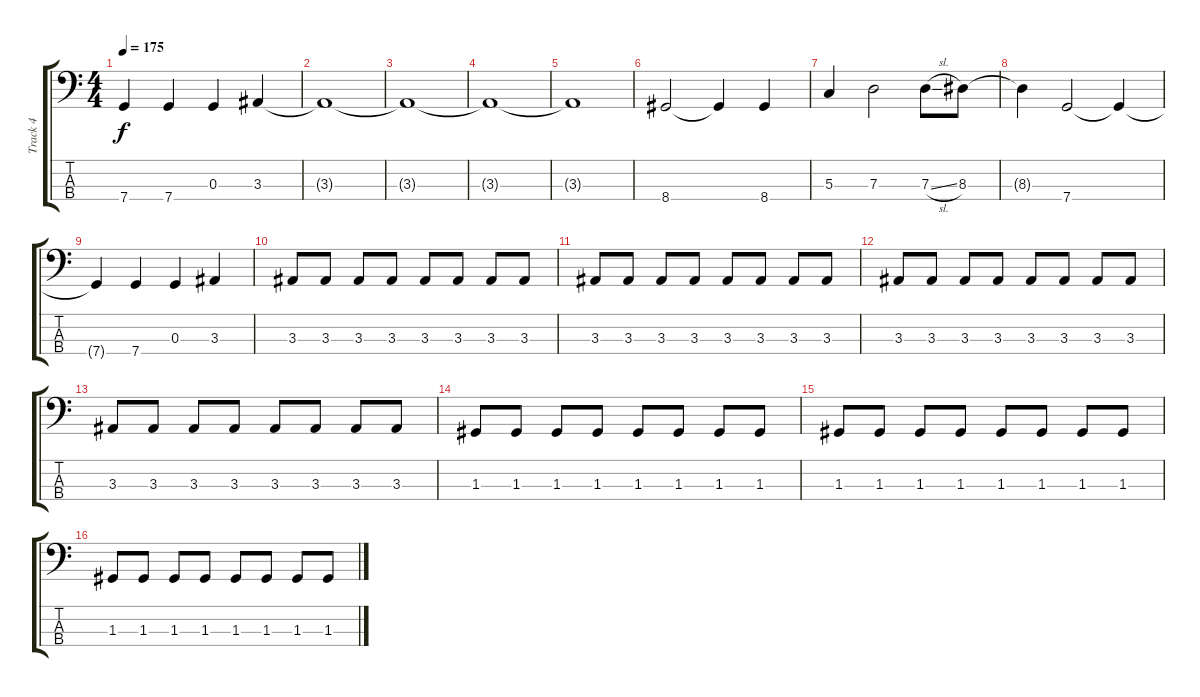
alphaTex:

\track ("Track 4" "Track 4") {instrument electricbassfinger}
\staff {score tabs}
\tuning (F2 C2 G1 C1) {hide}
\ts (4 4)
\tempo 175
\clef f4
\ks c
7.4{t}.4{dy f} 7.4.4 0.3.4 3.3.4 |
3.3{t}.1 |
3.3{t}.1 |
3.3{t}.1 |
3.3{t}.1 |
8.4.2 8.4{t}.4 8.4.4 |
5.3.4 7.3.2 7.3{sl}.8 8.3.8 |
8.3{t}.4 7.4.2 7.4{t}.4 |
7.4{t}.4 7.4.4 0.3.4 3.3.4 |
3.3.8 3.3.8 3.3.8 3.3.8 3.3.8 3.3.8 3.3.8 3.3.8 |
3.3.8 3.3.8 3.3.8 3.3.8 3.3.8 3.3.8 3.3.8 3.3.8 |
3.3.8 3.3.8 3.3.8 3.3.8 3.3.8 3.3.8 3.3.8 3.3.8 |
3.3.8 3.3.8 3.3.8 3.3.8 3.3.8 3.3.8 3.3.8 3.3.8 |
1.3.8 1.3.8 1.3.8 1.3.8 1.3.8 1.3.8 1.3.8 1.3.8 |
1.3.8 1.3.8 1.3.8 1.3.8 1.3.8 1.3.8 1.3.8 1.3.8 |
1.3.8 1.3.8 1.3.8 1.3.8 1.3.8 1.3.8 1.3.8 1.3.8
